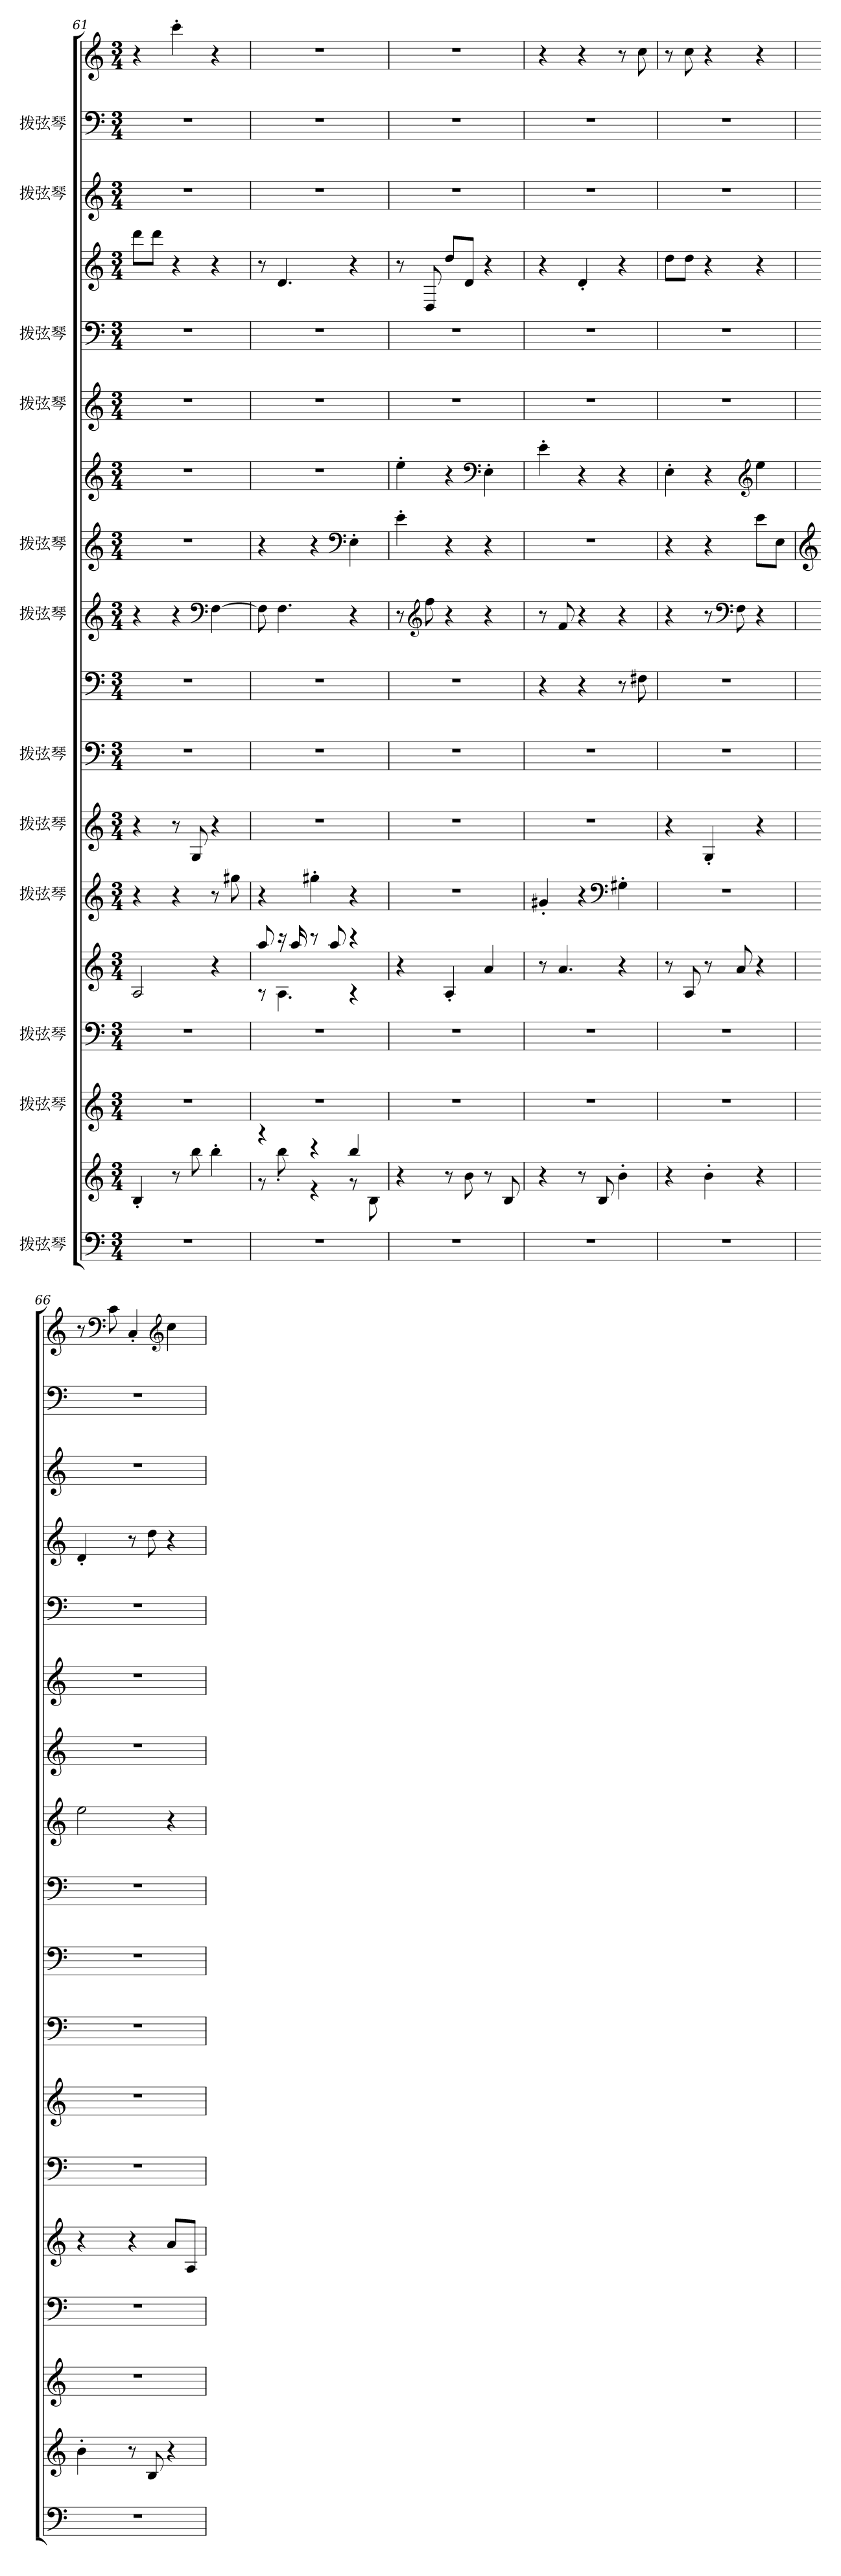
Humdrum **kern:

**kern	**kern	**kern	**kern	**kern	**kern	**kern	**kern	**kern	**kern	**kern	**kern	**kern	**kern	**kern	**kern	**kern	**kern
*part12	*part12	*part11	*part10	*part10	*part9	*part8	*part7	*part7	*part6	*part5	*part5	*part4	*part3	*part3	*part2	*part1	*part1
*staff18	*staff17	*staff16	*staff15	*staff14	*staff13	*staff12	*staff11	*staff10	*staff9	*staff8	*staff7	*staff6	*staff5	*staff4	*staff3	*staff2	*staff1
*I"拨弦琴	*	*I"拨弦琴	*I"拨弦琴	*	*I"拨弦琴	*I"拨弦琴	*I"拨弦琴	*	*I"拨弦琴	*I"拨弦琴	*	*I"拨弦琴	*I"拨弦琴	*	*I"拨弦琴	*I"拨弦琴	*
*clefF4	*clefG2	*clefG2	*clefF4	*clefG2	*clefG2	*clefG2	*clefF4	*clefF4	*clefG2	*clefG2	*clefG2	*clefG2	*clefF4	*clefG2	*clefG2	*clefF4	*clefG2
*k[]	*k[]	*k[]	*k[]	*k[]	*k[]	*k[]	*k[]	*k[]	*k[]	*k[]	*k[]	*k[]	*k[]	*k[]	*k[]	*k[]	*k[]
*M3/4	*M3/4	*M3/4	*M3/4	*M3/4	*M3/4	*M3/4	*M3/4	*M3/4	*M3/4	*M3/4	*M3/4	*M3/4	*M3/4	*M3/4	*M3/4	*M3/4	*M3/4
=61	=61	=61	=61	=61	=61	=61	=61	=61	=61	=61	=61	=61	=61	=61	=61	=61	=61
2.r	4B'/	2.r	2.r	2A/	4r	4r	2.r	2.r	4r	2.r	2.r	2.r	2.r	8ddd\L	2.r	2.r	4r
.	.	.	.	.	.	.	.	.	.	.	.	.	.	8ddd\J	.	.	.
.	8r	.	.	.	4r	8r	.	.	4r	.	.	.	.	4r	.	.	4ccc'\
.	8bb\	.	.	.	.	8G/	.	.	.	.	.	.	.	.	.	.	.
*	*	*	*	*	*	*	*	*	*clefF4	*	*	*	*	*	*	*	*
.	4bb'\	.	.	4r	8r	4r	.	.	[4F\	.	.	.	.	4r	.	.	4r
.	.	.	.	.	8gg#X\	.	.	.	.	.	.	.	.	.	.	.	.
=62	=62	=62	=62	=62	=62	=62	=62	=62	=62	=62	=62	=62	=62	=62	=62	=62	=62
*	*^	*	*	*^	*	*	*	*	*	*	*	*	*	*	*	*	*
2.r	4r	8r	2.r	2.r	8aa/	8r	4r	2.r	2.r	2.r	8F\]	4r	2.r	2.r	2.r	8r	2.r	2.r	2.r
.	.	8bb'\	.	.	16r	4.A\	.	.	.	.	4.F\	.	.	.	.	4.d/	.	.	.
.	.	.	.	.	16aa/	.	.	.	.	.	.	.	.	.	.	.	.	.	.
.	4r	4r	.	.	8r	.	4gg#X'\	.	.	.	.	4r	.	.	.	.	.	.	.
.	.	.	.	.	8aa/	.	.	.	.	.	.	.	.	.	.	.	.	.	.
*	*	*	*	*	*	*	*	*	*	*	*	*clefF4	*	*	*	*	*	*	*
.	4bb/	8r	.	.	4r	4r	4r	.	.	.	4r	4E'\	.	.	.	4r	.	.	.
.	.	8B\	.	.	.	.	.	.	.	.	.	.	.	.	.	.	.	.	.
*	*v	*v	*	*	*v	*v	*	*	*	*	*	*	*	*	*	*	*	*	*
=63	=63	=63	=63	=63	=63	=63	=63	=63	=63	=63	=63	=63	=63	=63	=63	=63	=63
2.r	4r	2.r	2.r	4r	2.r	2.r	2.r	2.r	8r	4e'\	4ee'\	2.r	2.r	8r	2.r	2.r	2.r
*	*	*	*	*	*	*	*	*	*clefG2	*	*	*	*	*	*	*	*
.	.	.	.	.	.	.	.	.	8ff\	.	.	.	.	8D/	.	.	.
.	8r	.	.	4A'/	.	.	.	.	4r	4r	4r	.	.	8dd/L	.	.	.
.	8b\	.	.	.	.	.	.	.	.	.	.	.	.	8d/J	.	.	.
*	*	*	*	*	*	*	*	*	*	*	*clefF4	*	*	*	*	*	*
.	8r	.	.	4a/	.	.	.	.	4r	4r	4E'\	.	.	4r	.	.	.
.	8B/	.	.	.	.	.	.	.	.	.	.	.	.	.	.	.	.
!!LO:PB:g=z
=64	=64	=64	=64	=64	=64	=64	=64	=64	=64	=64	=64	=64	=64	=64	=64	=64	=64
2.r	4r	2.r	2.r	8r	4g#X'/	2.r	2.r	4r	8r	2.r	4e'\	2.r	2.r	4r	2.r	2.r	4r
.	.	.	.	4.a/	.	.	.	.	8f/	.	.	.	.	.	.	.	.
.	8r	.	.	.	4r	.	.	4r	4r	.	4r	.	.	4d'/	.	.	4r
.	8B/	.	.	.	.	.	.	.	.	.	.	.	.	.	.	.	.
*	*	*	*	*	*clefF4	*	*	*	*	*	*	*	*	*	*	*	*
.	4b'\	.	.	4r	4G#X'\	.	.	8r	4r	.	4r	.	.	4r	.	.	8r
.	.	.	.	.	.	.	.	8F#X\	.	.	.	.	.	.	.	.	8cc\
=65	=65	=65	=65	=65	=65	=65	=65	=65	=65	=65	=65	=65	=65	=65	=65	=65	=65
2.r	4r	2.r	2.r	8r	2.r	4r	2.r	2.r	4r	4r	4E'\	2.r	2.r	8dd\L	2.r	2.r	8r
.	.	.	.	8A/	.	.	.	.	.	.	.	.	.	8dd\J	.	.	8cc\
.	4b'\	.	.	8r	.	4G'/	.	.	8r	4r	4r	.	.	4r	.	.	4r
*	*	*	*	*	*	*	*	*	*clefF4	*	*	*	*	*	*	*	*
.	.	.	.	8a/	.	.	.	.	8F\	.	.	.	.	.	.	.	.
*	*	*	*	*	*	*	*	*	*	*	*clefG2	*	*	*	*	*	*
.	4r	.	.	4r	.	4r	.	.	4r	8e\L	4ee\	.	.	4r	.	.	4r
.	.	.	.	.	.	.	.	.	.	8E\J	.	.	.	.	.	.	.
=66	=66	=66	=66	=66	=66	=66	=66	=66	=66	=66	=66	=66	=66	=66	=66	=66	=66
*	*	*	*	*	*	*	*	*	*	*clefG2	*	*	*	*	*	*	*
2.r	4b'\	2.r	2.r	4r	2.r	2.r	2.r	2.r	2.r	2ee\	2.r	2.r	2.r	4d'/	2.r	2.r	8r
*	*	*	*	*	*	*	*	*	*	*	*	*	*	*	*	*	*clefF4
.	.	.	.	.	.	.	.	.	.	.	.	.	.	.	.	.	8c\
.	8r	.	.	4r	.	.	.	.	.	.	.	.	.	8r	.	.	4C'/
.	8B/	.	.	.	.	.	.	.	.	.	.	.	.	8dd\	.	.	.
*	*	*	*	*	*	*	*	*	*	*	*	*	*	*	*	*	*clefG2
.	4r	.	.	8a/L	.	.	.	.	.	4r	.	.	.	4r	.	.	4cc\
.	.	.	.	8A/J	.	.	.	.	.	.	.	.	.	.	.	.	.
=	=	=	=	=	=	=	=	=	=	=	=	=	=	=	=	=	=
*-	*-	*-	*-	*-	*-	*-	*-	*-	*-	*-	*-	*-	*-	*-	*-	*-	*-
